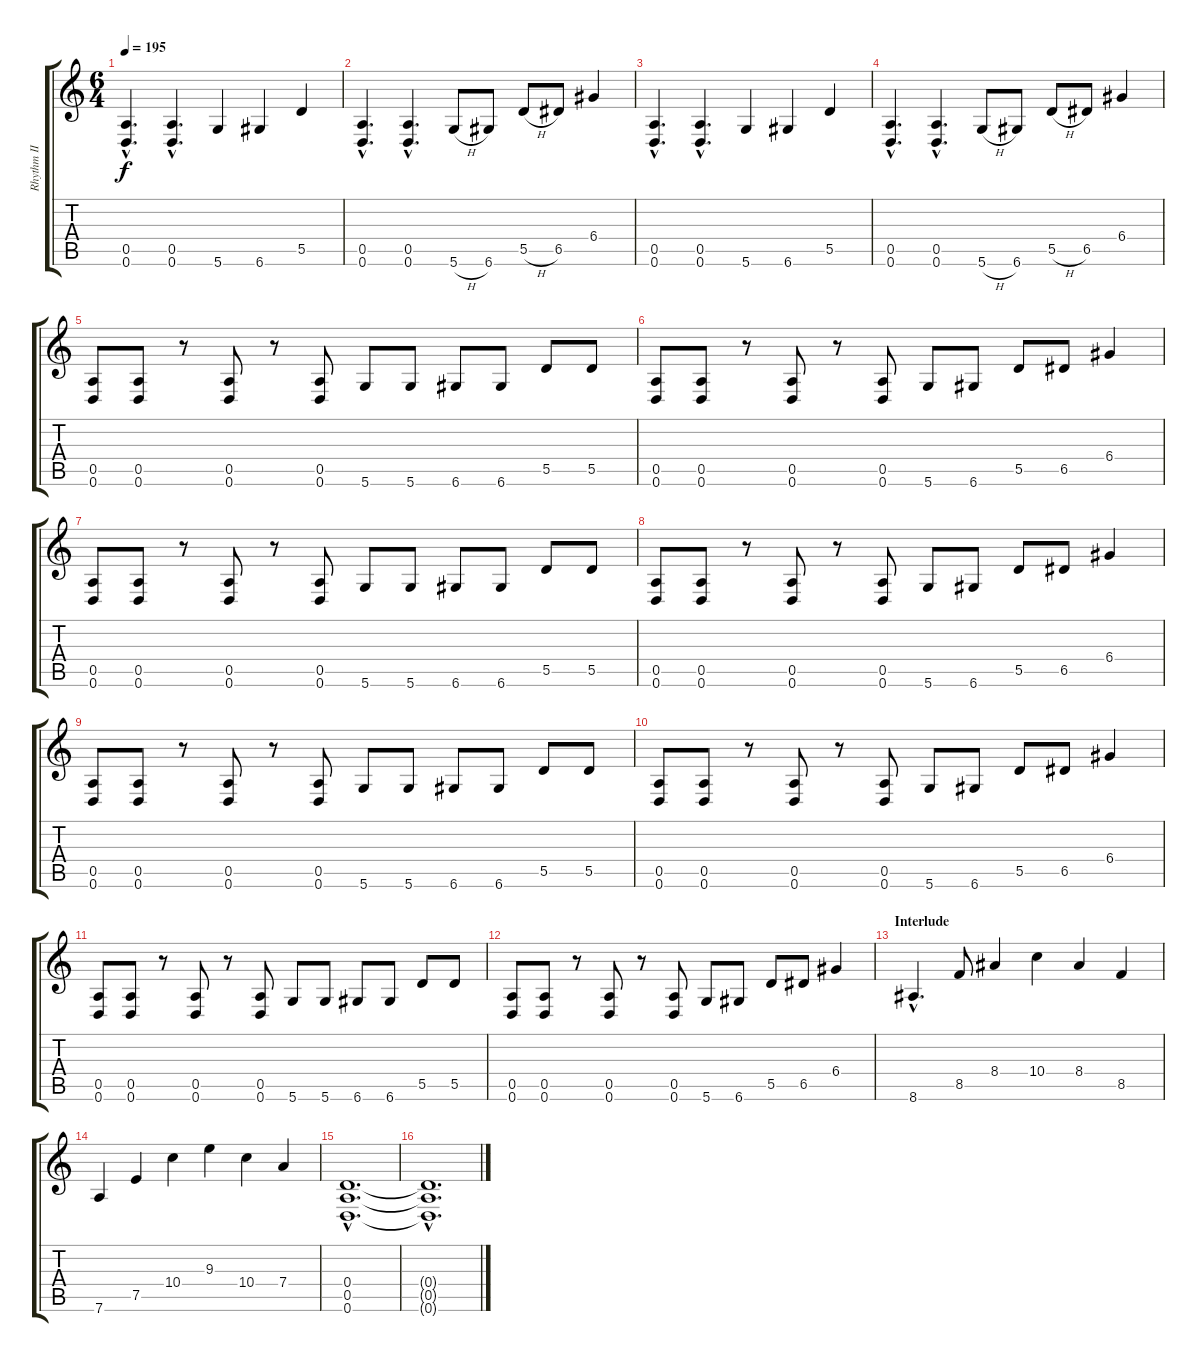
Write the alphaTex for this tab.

\track ("Rhythm II" "Rhythm II") {instrument distortionguitar}
\staff {score tabs}
\tuning (E4 B3 G3 D3 A2 D2) {hide}
\ts (6 4)
\tempo 195
\clef g2
\ks c
(0.5{hac} 0.6{hac}).4{d dy f} (0.5{hac} 0.6{hac}).4{d} 5.6.4 6.6.4 5.5.4 |
(0.5{hac} 0.6{hac}).4{d} (0.5{hac} 0.6{hac}).4{d} 5.6{h}.8 6.6.8 5.5{h}.8 6.5.8 6.4.4 |
(0.5{hac} 0.6{hac}).4{d} (0.5{hac} 0.6{hac}).4{d} 5.6.4 6.6.4 5.5.4 |
(0.5{hac} 0.6{hac}).4{d} (0.5{hac} 0.6{hac}).4{d} 5.6{h}.8 6.6.8 5.5{h}.8 6.5.8 6.4.4 |
(0.5 0.6).8 (0.5 0.6).8 r.8 (0.5 0.6).8 r.8 (0.5 0.6).8 5.6.8 5.6.8 6.6.8 6.6.8 5.5.8 5.5.8 |
(0.5 0.6).8 (0.5 0.6).8 r.8 (0.5 0.6).8 r.8 (0.5 0.6).8 5.6.8 6.6.8 5.5.8 6.5.8 6.4.4 |
(0.5 0.6).8 (0.5 0.6).8 r.8 (0.5 0.6).8 r.8 (0.5 0.6).8 5.6.8 5.6.8 6.6.8 6.6.8 5.5.8 5.5.8 |
(0.5 0.6).8 (0.5 0.6).8 r.8 (0.5 0.6).8 r.8 (0.5 0.6).8 5.6.8 6.6.8 5.5.8 6.5.8 6.4.4 |
(0.5 0.6).8 (0.5 0.6).8 r.8 (0.5 0.6).8 r.8 (0.5 0.6).8 5.6.8 5.6.8 6.6.8 6.6.8 5.5.8 5.5.8 |
(0.5 0.6).8 (0.5 0.6).8 r.8 (0.5 0.6).8 r.8 (0.5 0.6).8 5.6.8 6.6.8 5.5.8 6.5.8 6.4.4 |
(0.5 0.6).8 (0.5 0.6).8 r.8 (0.5 0.6).8 r.8 (0.5 0.6).8 5.6.8 5.6.8 6.6.8 6.6.8 5.5.8 5.5.8 |
(0.5 0.6).8 (0.5 0.6).8 r.8 (0.5 0.6).8 r.8 (0.5 0.6).8 5.6.8 6.6.8 5.5.8 6.5.8 6.4.4 |
\section ("" "Interlude")
8.6{hac}.4{d} 8.5.8 8.4.4 10.4.4 8.4.4 8.5.4 |
7.6.4 7.5.4 10.4.4 9.3.4 10.4.4 7.4.4 |
(0.4{hac} 0.5{hac} 0.6{hac}).1{d} |
(0.4{hac t} 0.5{hac t} 0.6{hac t}).1{d}
